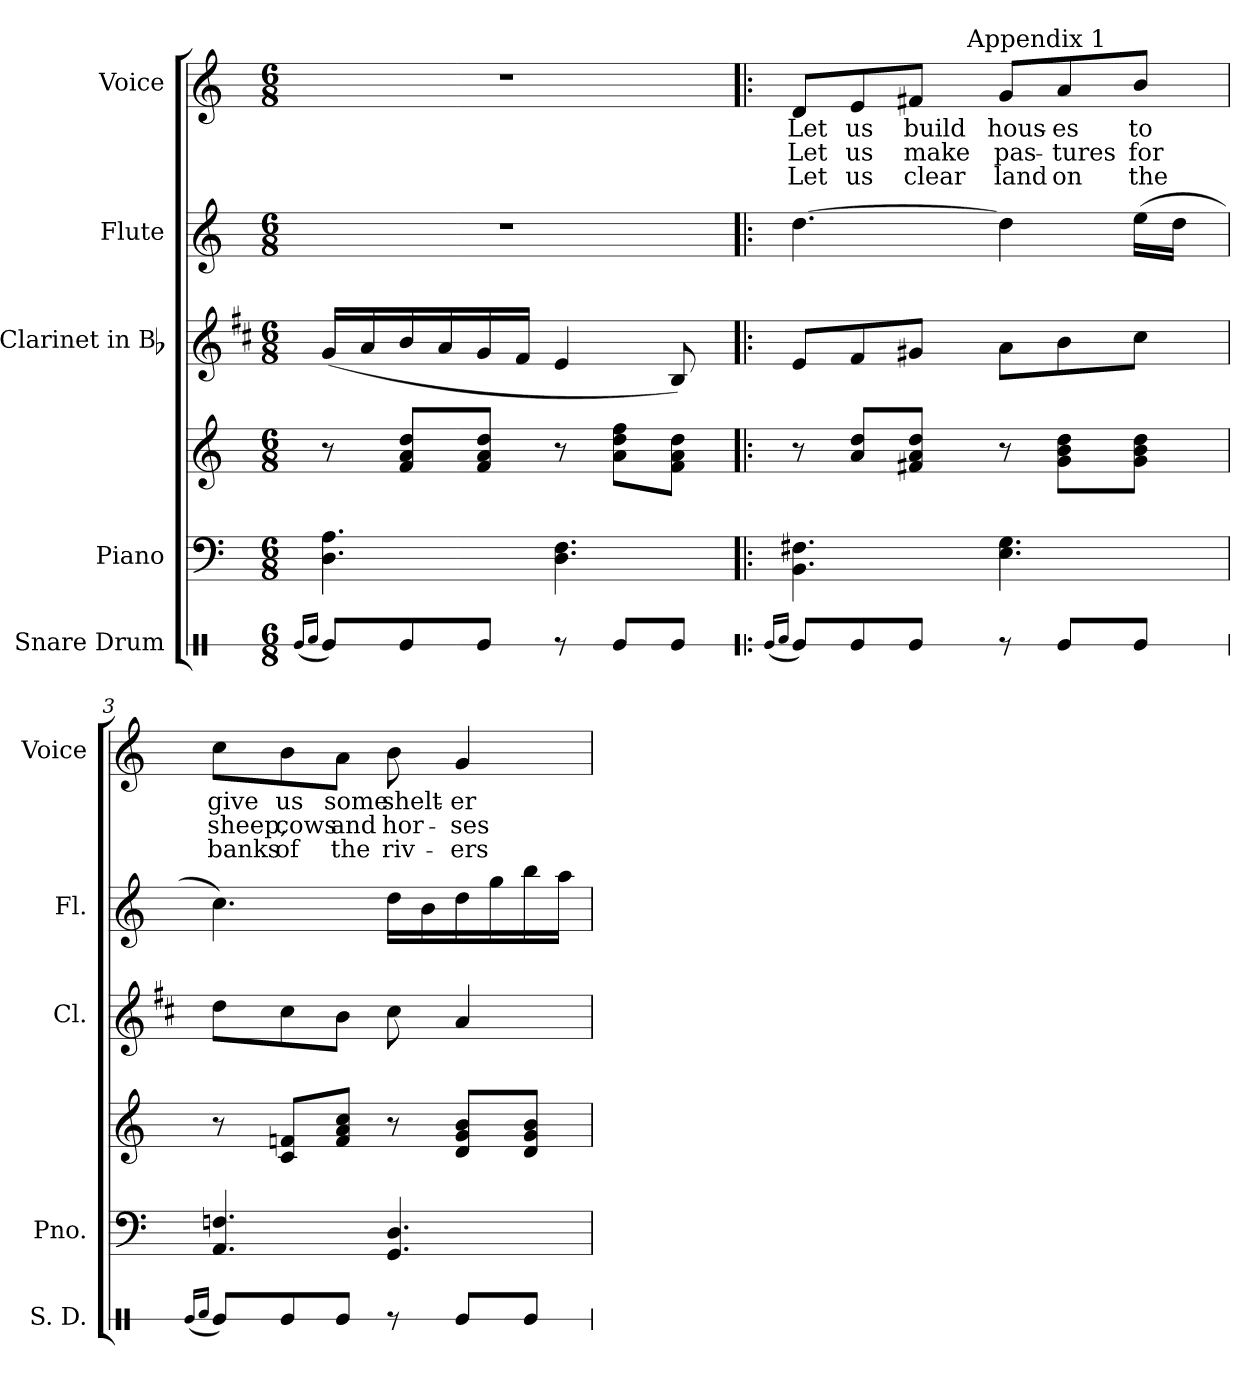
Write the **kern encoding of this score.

**kern	**kern	**kern	**kern	**kern	**kern	**text	**text	**text
*part5	*part4	*part4	*part3	*part2	*part1	*part1	*part1	*part1
*staff6	*staff5	*staff4	*staff3	*staff2	*staff1	*staff1	*staff1	*staff1
*I"Snare Drum	*I"Piano	*	*I"Clarinet in Bb	*I"Flute	*I"Voice	*	*	*
*I'S. D.	*I'Pno.	*	*I'Cl.	*I'Fl.	*I'Voice	*	*	*
!!LO:PB:g=z
*stria1	*	*	*	*	*	*	*	*
*clefX	*clefF4	*clefG2	*clefG2	*clefG2	*clefG2	*	*	*
*	*	*	*ITrd1c2	*	*	*	*	*
*k[]	*k[]	*k[]	*k[]	*k[]	*k[]	*	*	*
*C:	*C:	*C:	*C:	*C:	*C:	*	*	*
*M6/8	*M6/8	*M6/8	*M6/8	*M6/8	*M6/8	*	*	*
*MM102	*MM102	*MM102	*MM102	*MM102	*MM102	*	*	*
=1	=1	=1	=1	=1	=1	=1	=1	=1
(16qRei/LL	.	.	.	.	.	.	.	.
16qRfi/JJ	.	.	.	.	.	.	.	.
!	!	!	!	!LO:N:vis=1	!LO:N:vis=1	!	!	!
8Rei/L)	4.Di\ 4.Ai	8r	(16fi/LL	2.r	2.r	.	.	.
.	.	.	16gi/	.	.	.	.	.
8Rei/	.	8fi/ 8ai 8ddiL	16ai/	.	.	.	.	.
.	.	.	16gi/	.	.	.	.	.
8Rei/J	.	8fi/ 8ai 8ddiJ	16fi/	.	.	.	.	.
.	.	.	16ei/JJ	.	.	.	.	.
8r	4.Di\ 4.Fi	8r	4di/	.	.	.	.	.
8Rei/L	.	8ai\ 8ddi 8ffiL	.	.	.	.	.	.
8Rei/J	.	8fi\ 8ai 8ddiJ	8Ai/)	.	.	.	.	.
=2!|:	=2!|:	=2!|:	=2!|:	=2!|:	=2!|:	=2!|:	=2!|:	=2!|:
*MM102	*	*	*	*	*MM102	*	*	*
(16qRei/LL	.	.	.	.	.	.	.	.
16qRfi/JJ	.	.	.	.	.	.	.	.
!	!	!	!	!	!LO:TX:b:cj:t=1.	!	!	!
!	!	!	!	!	!LO:TX:b:cj:t=2.	!	!	!
!	!	!	!	!	!LO:TX:b:cj:t=3.	!	!	!
!	!	!	!	!	!	!LO:LY:b:color=#000000	!LO:LY:b:color=#000000	!LO:LY:b:color=#000000
*	*	*	*	*	*^	*	*	*
8Rei/L)	4.BBi\ 4.F#Xi	8r	8di/L	[4.ddi\	8di/L	4ryy	Let	Let	Let
!	!	!	!	!	!	!	!LO:LY:b:color=#000000	!LO:LY:b:color=#000000	!LO:LY:b:color=#000000
8Rei/	.	8ai/ 8ddiL	8ei/	.	8ei/	.	us	us	us
!	!	!	!	!	!	!	!LO:LY:b:color=#000000	!LO:LY:b:color=#000000	!LO:LY:b:color=#000000
8Rei/J	.	8f#Xi/ 8ai 8ddiJ	8f#Xi/J	.	8f#Xi/J	16ryy	build	make	clear
.	.	.	.	.	.	64ryy	.	.	.
.	.	.	.	.	.	1024ryy	.	.	.
!	!	!	!	!	!	!LO:TX:a:t=Appendix 1	!	!	!
.	.	.	.	.	.	4ryy	.	.	.
!	!	!	!	!	!	!	!LO:LY:b:color=#000000	!LO:LY:b:color=#000000	!LO:LY:b:color=#000000
8r	4.Ei\ 4.Gi	8r	8gi\L	4ddi\]	8gi/L	.	hous-	pas-	land
!	!	!	!	!	!	!	!LO:LY:b:color=#000000	!LO:LY:b:color=#000000	!LO:LY:b:color=#000000
8Rei/L	.	8gi\ 8bi 8ddiL	8ai\	.	8ai/	.	-es	-tures	on
.	.	.	.	.	.	8ryy	.	.	.
!	!	!	!	!	!	!	!LO:LY:b:color=#000000	!LO:LY:b:color=#000000	!LO:LY:b:color=#000000
8Rei/J	.	8gi\ 8bi 8ddiJ	8bi\J	(16eei\LL	8bi/J	.	to	for	the
.	.	.	.	16ddi\JJ	.	.	.	.	.
.	.	.	.	.	.	32ryy	.	.	.
.	.	.	.	.	.	128...ryy	.	.	.
*	*	*	*	*	*v	*v	*	*	*
=3	=3	=3	=3	=3	=3	=3	=3	=3
(16qRei/LL	.	.	.	.	.	.	.	.
16qRfi/JJ	.	.	.	.	.	.	.	.
!	!	!	!	!	!	!LO:LY:b:color=#000000	!LO:LY:b:color=#000000	!LO:LY:b:color=#000000
8Rei/L)	4.AAi/ 4.Fni	8r	8cci\L	4.cci\)	8cci\L	give	sheep,	banks
!	!	!	!	!	!	!LO:LY:b:color=#000000	!LO:LY:b:color=#000000	!LO:LY:b:color=#000000
8Rei/	.	8ci/ 8fniL	8bi\	.	8bi\	us	cows	of
!	!	!	!	!	!	!LO:LY:b:color=#000000	!LO:LY:b:color=#000000	!LO:LY:b:color=#000000
8Rei/J	.	8fi/ 8ai 8cciJ	8ai\J	.	8ai\J	some	and	the
!	!	!	!	!	!	!LO:LY:b:color=#000000	!LO:LY:b:color=#000000	!LO:LY:b:color=#000000
8r	4.GGi/ 4.Di	8r	8bi\	16ddi\LL	8bi\	shelt-	hor-	riv-
.	.	.	.	16bi\	.	.	.	.
!	!	!	!	!	!	!LO:LY:b:color=#000000	!LO:LY:b:color=#000000	!LO:LY:b:color=#000000
8Rei/L	.	8di/ 8gi 8biL	4gi/	16ddi\	4gi/	-er	-ses	-ers
.	.	.	.	16ggi\	.	.	.	.
8Rei/J	.	8di/ 8gi 8biJ	.	16bbi\	.	.	.	.
.	.	.	.	16aai\JJ	.	.	.	.
=	=	=	=	=	=	=	=	=
*-	*-	*-	*-	*-	*-	*-	*-	*-
